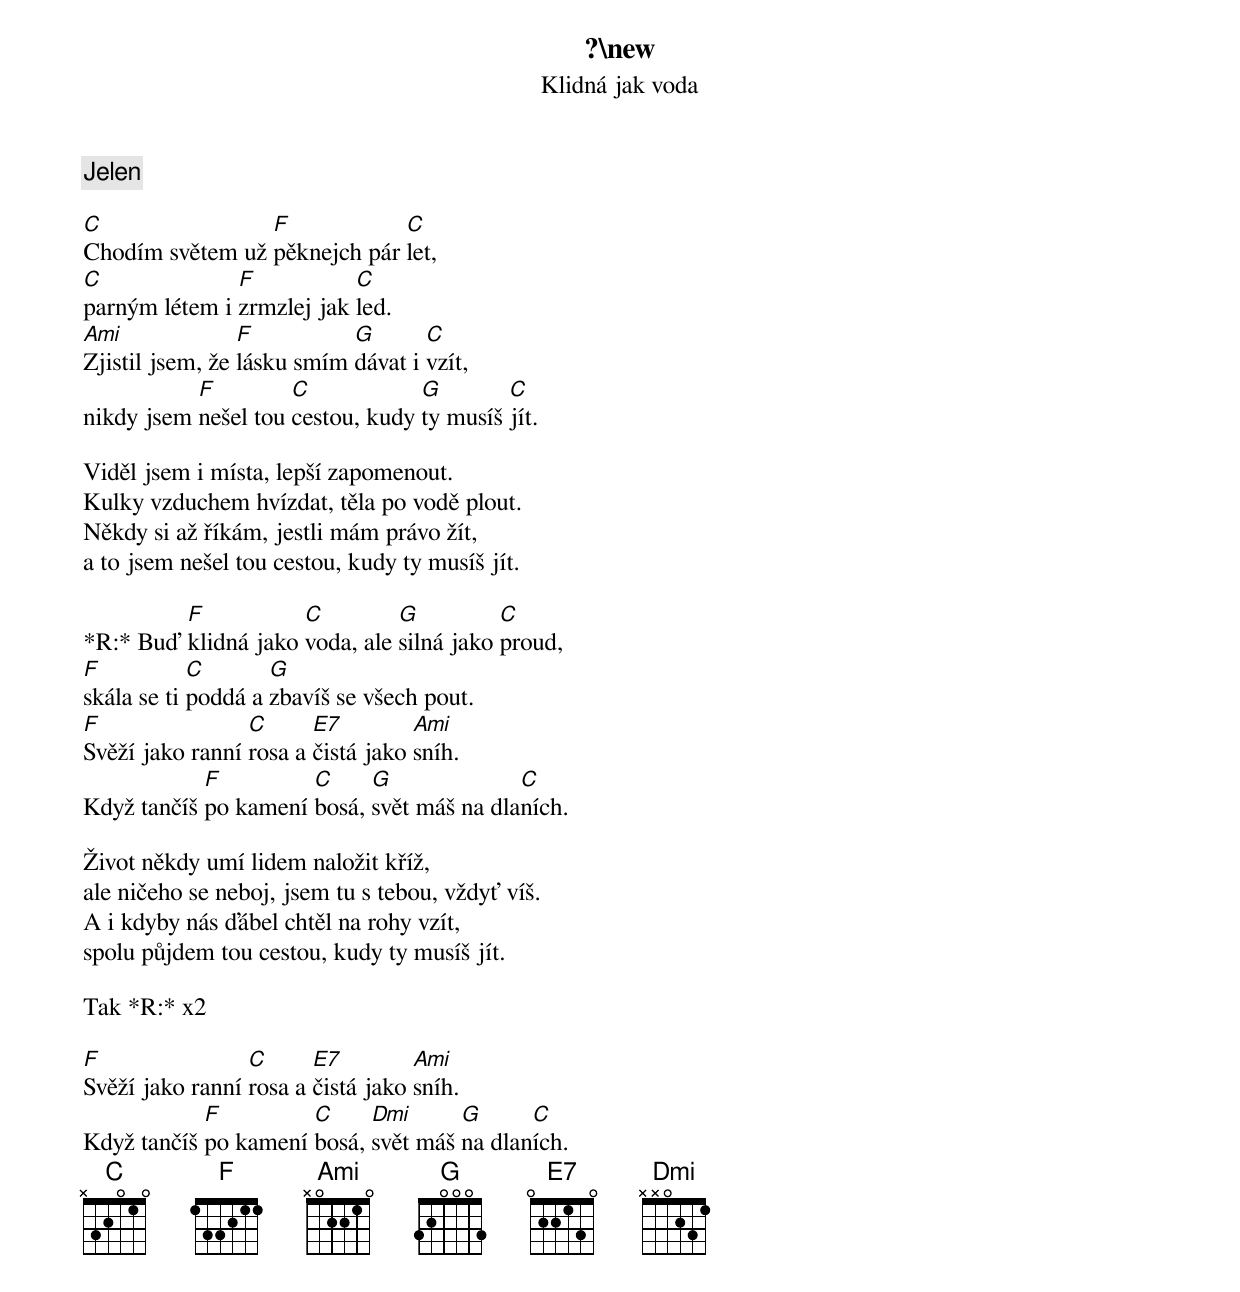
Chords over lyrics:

?\new
Klidná jak voda
Jelen

C                F            C
Chodím světem už pěknejch pár let,
C              F           C
parným létem i zrmzlej jak led.
Ami              F          G       C
Zjistil jsem, že lásku smím dávat i vzít,
           F         C            G        C
nikdy jsem nešel tou cestou, kudy ty musíš jít.

Viděl jsem i místa, lepší zapomenout.
Kulky vzduchem hvízdat, těla po vodě plout.
Někdy si až říkám, jestli mám právo žít,
a to jsem nešel tou cestou, kudy ty musíš jít.

         F           C         G          C
*R:* Buď klidná jako voda, ale silná jako proud,
F           C       G
skála se ti poddá a zbavíš se všech pout.
F                C      E7         Ami
Svěží jako ranní rosa a čistá jako sníh.
            F         C     G              C
Když tančíš po kamení bosá, svět máš na dlaních.

Život někdy umí lidem naložit kříž,
ale ničeho se neboj, jsem tu s tebou, vždyť víš.
A i kdyby nás ďábel chtěl na rohy vzít,
spolu půjdem tou cestou, kudy ty musíš jít.

Tak *R:* x2

F                C      E7         Ami
Svěží jako ranní rosa a čistá jako sníh.
            F         C     Dmi      G      C
Když tančíš po kamení bosá, svět máš na dlaních.
